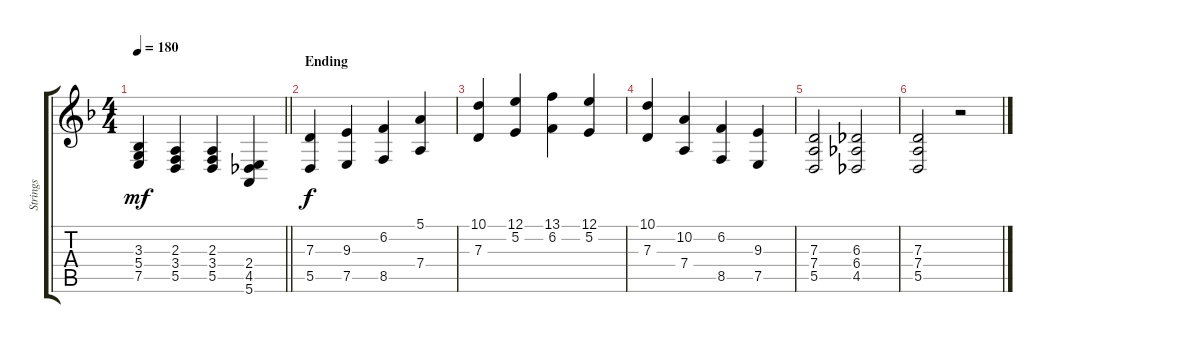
\track ("Strings" "Strings") {instrument stringensemble1}
\staff {score tabs}
\tuning (E4 B3 G3 D3 A2 E2) {hide}
\ts (4 4)
\tempo 180
\clef g2
\barLineRight lightlight
\ks dminor
(3.3 5.4 7.5).4{dy mf} (2.3 3.4 5.5).4 (2.3 3.4 5.5).4 (2.4 4.5 5.6).4 |
\section ("" "Ending")
(7.3 5.5).4{dy f instrument stringensemble1} (9.3 7.5).4 (6.2 8.5).4 (5.1 7.4).4 |
(10.1 7.3).4 (12.1 5.2).4 (13.1 6.2).4 (12.1 5.2).4 |
(10.1 7.3).4 (10.2 7.4).4 (6.2 8.5).4 (9.3 7.5).4 |
(7.3 7.4 5.5).2 (6.3 6.4 4.5).2 |
(7.3 7.4 5.5).2 r.2
